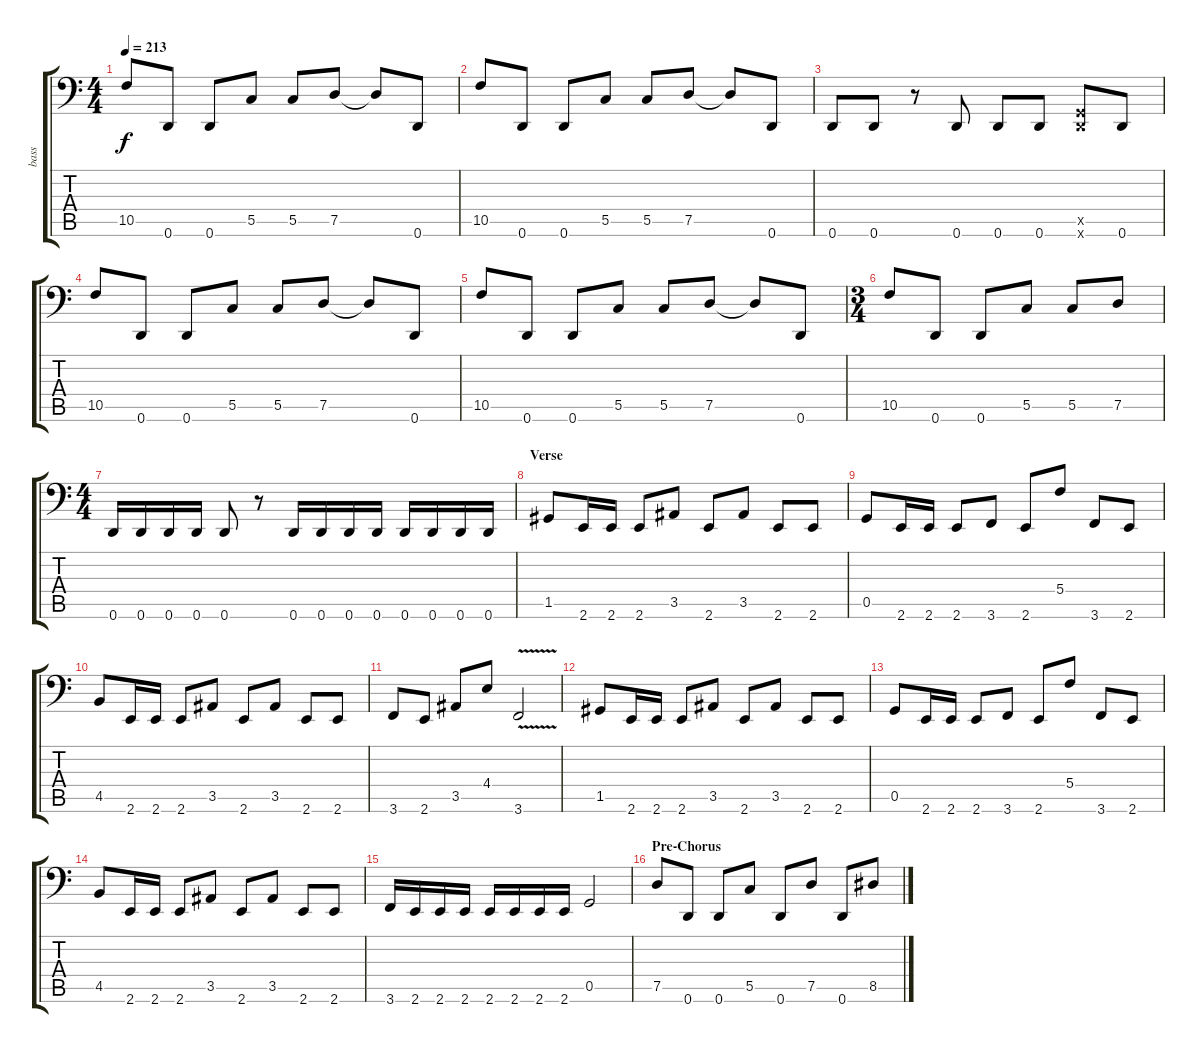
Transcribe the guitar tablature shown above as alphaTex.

\track ("bass" "bass") {instrument electricbassfinger}
\staff {score tabs}
\tuning (D3 A2 F2 C2 G1 D1) {hide}
\ts (4 4)
\tempo 213
\clef f4
\ks c
10.5.8{dy f} 0.6.8 0.6.8 5.5.8 5.5.8 7.5.8 7.5{t}.8 0.6.8 |
10.5.8 0.6.8 0.6.8 5.5.8 5.5.8 7.5.8 7.5{t}.8 0.6.8 |
0.6.8 0.6.8 r.8 0.6.8 0.6.8 0.6.8 (0.5{x} 0.6{x}).8 0.6.8 |
10.5.8 0.6.8 0.6.8 5.5.8 5.5.8 7.5.8 7.5{t}.8 0.6.8 |
10.5.8 0.6.8 0.6.8 5.5.8 5.5.8 7.5.8 7.5{t}.8 0.6.8 |
\ts (3 4)
10.5.8 0.6.8 0.6.8 5.5.8 5.5.8 7.5.8 |
\ts (4 4)
0.6.16 0.6.16 0.6.16 0.6.16 0.6.8 r.8 0.6.16 0.6.16 0.6.16 0.6.16 0.6.16 0.6.16 0.6.16 0.6.16 |
\section ("" "Verse")
1.5.8 2.6.16 2.6.16 2.6.8 3.5.8 2.6.8 3.5.8 2.6.8 2.6.8 |
0.5.8 2.6.16 2.6.16 2.6.8 3.6.8 2.6.8 5.4.8 3.6.8 2.6.8 |
4.5.8 2.6.16 2.6.16 2.6.8 3.5.8 2.6.8 3.5.8 2.6.8 2.6.8 |
3.6.8 2.6.8 3.5.8 4.4.8 3.6{v}.2 |
1.5.8 2.6.16 2.6.16 2.6.8 3.5.8 2.6.8 3.5.8 2.6.8 2.6.8 |
0.5.8 2.6.16 2.6.16 2.6.8 3.6.8 2.6.8 5.4.8 3.6.8 2.6.8 |
4.5.8 2.6.16 2.6.16 2.6.8 3.5.8 2.6.8 3.5.8 2.6.8 2.6.8 |
3.6.16 2.6.16 2.6.16 2.6.16 2.6.16 2.6.16 2.6.16 2.6.16 0.5.2 |
\section ("" "Pre-Chorus")
7.5.8 0.6.8 0.6.8 5.5.8 0.6.8 7.5.8 0.6.8 8.5.8
